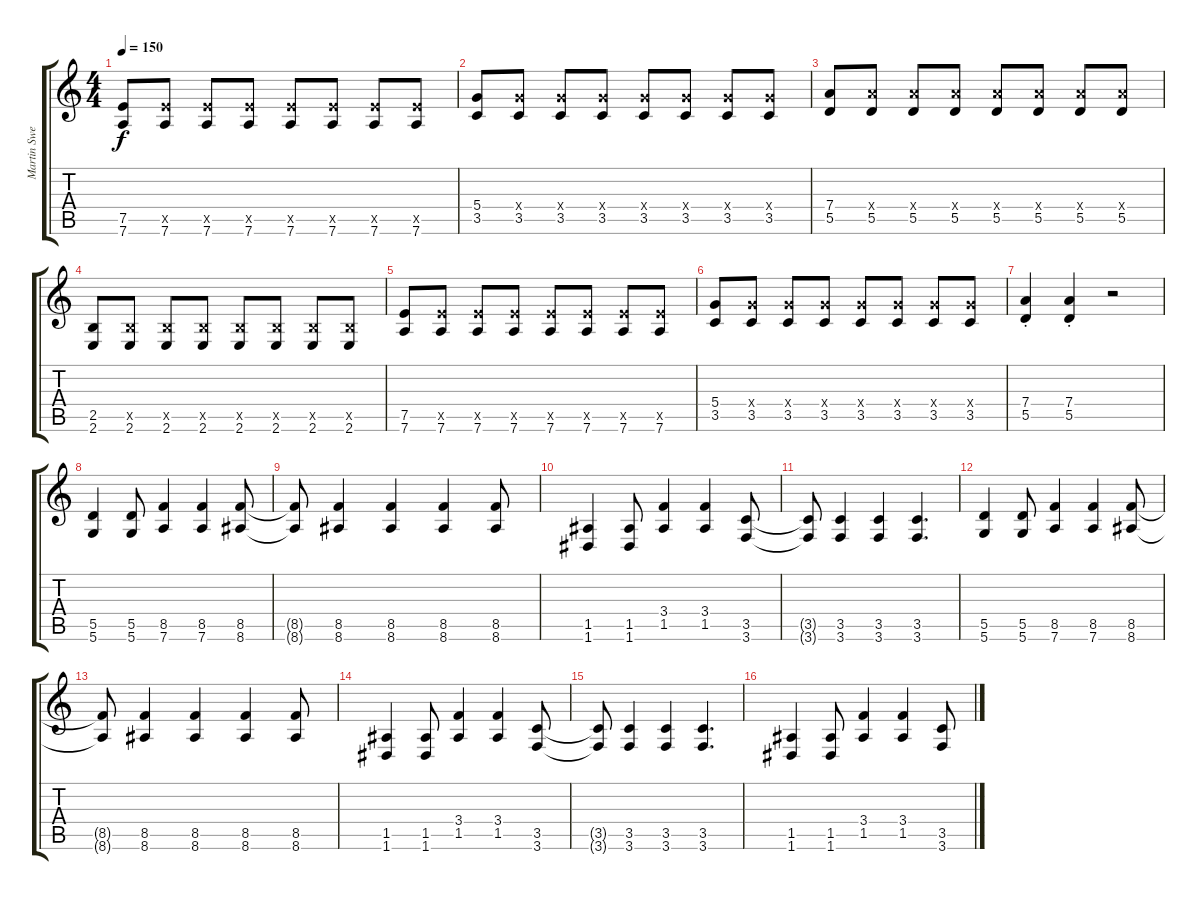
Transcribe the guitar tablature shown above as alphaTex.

\track ("Martin Sweet" "Martin Swe") {instrument distortionguitar}
\staff {score tabs}
\tuning (E4 B3 G3 D3 A2 D2) {hide}
\ts (4 4)
\tempo 150
\clef g2
\ks c
(7.5 7.6).8{dy f} (7.5{x} 7.6).8 (7.5{x} 7.6).8 (7.5{x} 7.6).8 (7.5{x} 7.6).8 (7.5{x} 7.6).8 (7.5{x} 7.6).8 (7.5{x} 7.6).8 |
(5.4 3.5).8 (5.4{x} 3.5).8 (5.4{x} 3.5).8 (5.4{x} 3.5).8 (5.4{x} 3.5).8 (5.4{x} 3.5).8 (5.4{x} 3.5).8 (5.4{x} 3.5).8 |
(7.4 5.5).8 (7.4{x} 5.5).8 (7.4{x} 5.5).8 (7.4{x} 5.5).8 (7.4{x} 5.5).8 (7.4{x} 5.5).8 (7.4{x} 5.5).8 (7.4{x} 5.5).8 |
(2.5 2.6).8{volume 9} (2.5{x} 2.6).8 (2.5{x} 2.6).8 (2.5{x} 2.6).8 (2.5{x} 2.6).8 (2.5{x} 2.6).8 (2.5{x} 2.6).8 (2.5{x} 2.6).8 |
(7.5 7.6).8 (7.5{x} 7.6).8 (7.5{x} 7.6).8 (7.5{x} 7.6).8 (7.5{x} 7.6).8 (7.5{x} 7.6).8 (7.5{x} 7.6).8 (7.5{x} 7.6).8 |
(5.4 3.5).8 (5.4{x} 3.5).8 (5.4{x} 3.5).8 (5.4{x} 3.5).8 (5.4{x} 3.5).8 (5.4{x} 3.5).8 (5.4{x} 3.5).8 (5.4{x} 3.5).8 |
(7.4{st} 5.5{st}).4 (7.4{st} 5.5{st}).4 r.2 |
(5.5 5.6).4{volume 11} (5.5 5.6).8 (8.5 7.6).4 (8.5 7.6).4 (8.5 8.6).8 |
(8.5{t} 8.6{t}).8 (8.5 8.6).4 (8.5 8.6).4 (8.5 8.6).4 (8.5 8.6).8 |
(1.5 1.6).4 (1.5 1.6).8 (3.4 1.5).4 (3.4 1.5).4 (3.5 3.6).8 |
(3.5{t} 3.6{t}).8 (3.5 3.6).4 (3.5 3.6).4 (3.5 3.6).4{d} |
(5.5 5.6).4 (5.5 5.6).8 (8.5 7.6).4 (8.5 7.6).4 (8.5 8.6).8 |
(8.5{t} 8.6{t}).8 (8.5 8.6).4 (8.5 8.6).4 (8.5 8.6).4 (8.5 8.6).8 |
(1.5 1.6).4 (1.5 1.6).8 (3.4 1.5).4 (3.4 1.5).4 (3.5 3.6).8 |
(3.5{t} 3.6{t}).8 (3.5 3.6).4 (3.5 3.6).4 (3.5 3.6).4{d} |
(1.5 1.6).4 (1.5 1.6).8 (3.4 1.5).4 (3.4 1.5).4 (3.5 3.6).8
